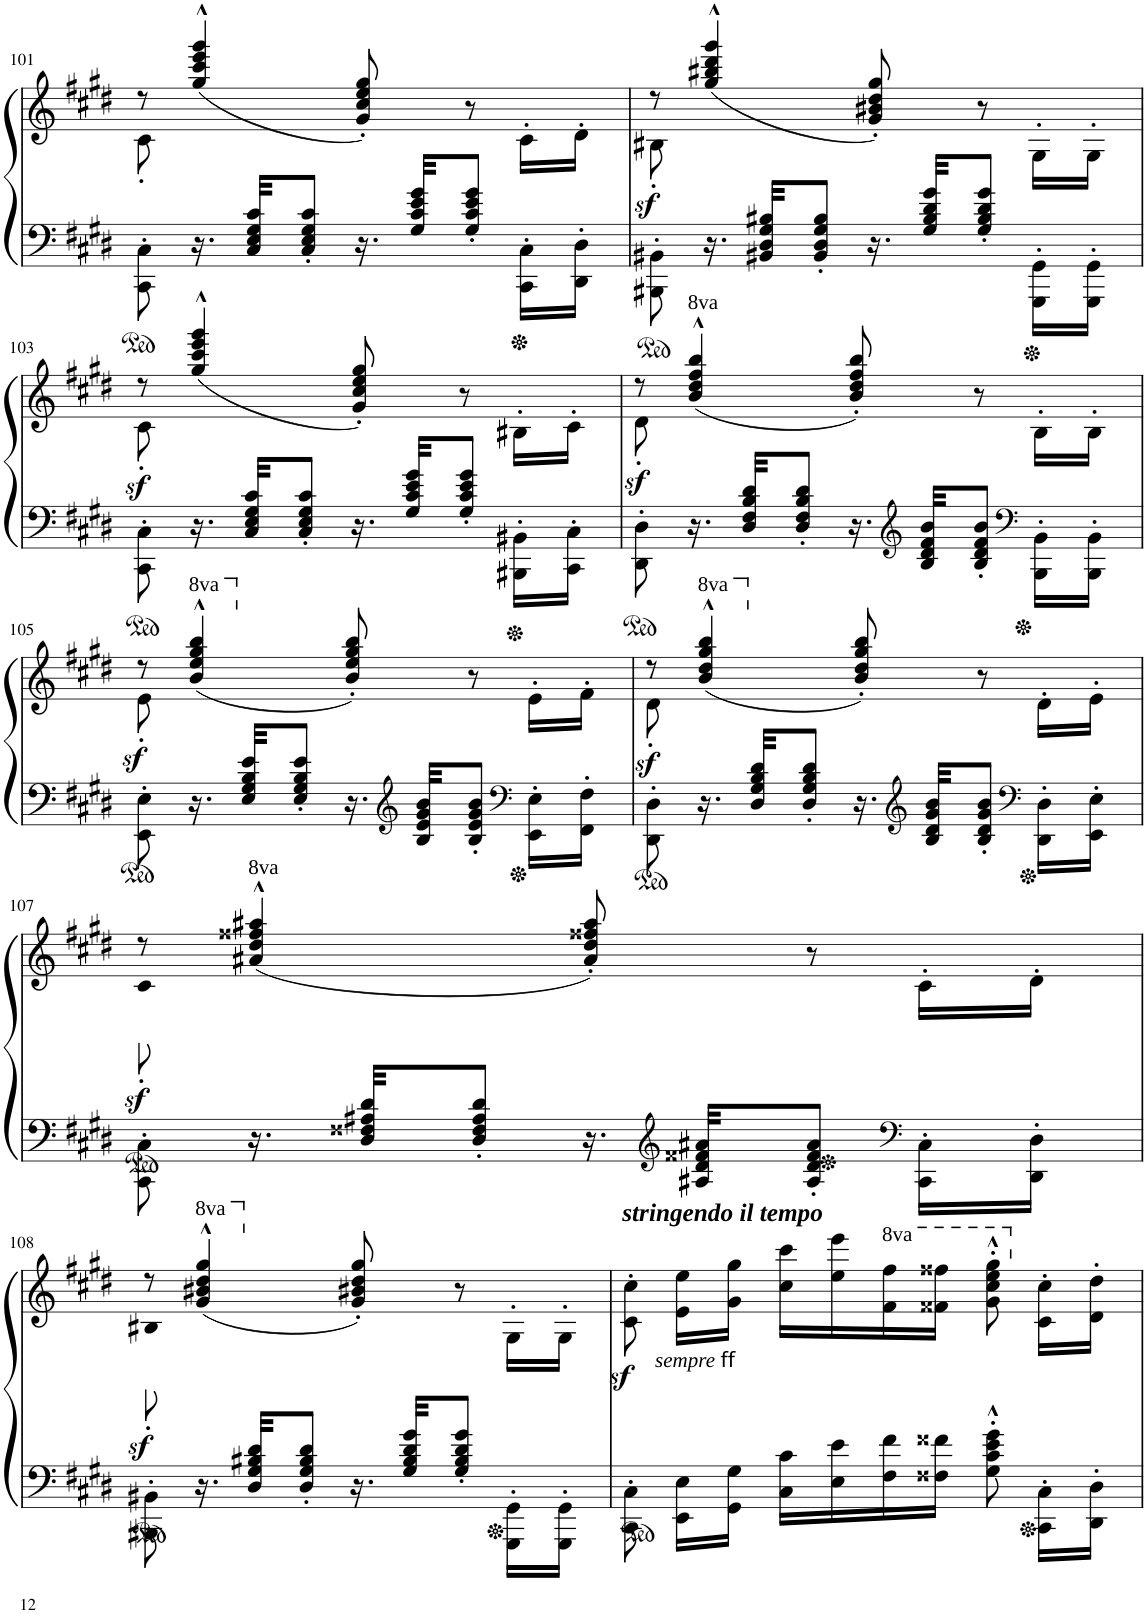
**kern	**kern	**dynam
*part1	*part1	*part1
*staff2	*staff1	*staff1/2
*I"Piano	*	*
*I'Pno	*	*
!!LO:PB:g=z
*clefF4	*clefG2	*
*k[f#c#g#d#]	*k[f#c#g#d#]	*
*M3/4	*M3/4	*
=101	=101	=101
*	*^	*
8CC#\' 8C#\'	8r	8c#'\	.
16.r	(4gg#/^^ 4ccc#/^^ 4eee/^^ 4ggg#/^^	2ryy	.
32C#/ 32E/ 32G#/ 32c#/KKL	.	.	.
8C#/' 8E/' 8G#/' 8c#/'J	.	.	.
16.r	8g#/' 8cc#/' 8ee/' 8gg#/')	.	.
32G#/ 32c#/ 32e/ 32g#/KKL	.	.	.
8G#/' 8c#/' 8e/' 8g#/'J	8r	.	.
16CC#\' 16C#\'LL	16c#'\LL	8ryy	.
16DD#\' 16D#\'JJ	16d#'\JJ	.	.
=102	=102	=102	=102
!	!	!	!LO:DY:b
8BBB#X\' 8BB#X\'	8r	8B#X'\	sf
16.r	(4gg#/^^ 4bb#X/^^ 4ddd#/^^ 4ggg#/^^	2ryy	.
32BB#X/ 32D#/ 32G#/ 32B#X/KKL	.	.	.
8BB#/' 8D#/' 8G#/' 8B#/'J	.	.	.
16.r	8g#/' 8b#X/' 8dd#/' 8gg#/')	.	.
32G#/ 32B#/ 32d#/ 32g#/KKL	.	.	.
8G#/' 8B#/' 8d#/' 8g#/'J	8r	.	.
16GGG#\' 16GG#\'LL	16G#'\LL	8ryy	.
16GGG#\' 16GG#\'JJ	16G#'\JJ	.	.
!!LO:LB:g=z	!!
=103	=103	=103	=103
!	!	!	!LO:DY:b
8CC#\' 8C#\'	8r	8c#'\	sf
16.r	(4gg#/^^ 4ccc#/^^ 4eee/^^ 4ggg#/^^	2ryy	.
32C#/ 32E/ 32G#/ 32c#/KKL	.	.	.
8C#/' 8E/' 8G#/' 8c#/'J	.	.	.
16.r	8g#/' 8cc#/' 8ee/' 8gg#/')	.	.
32G#/ 32c#/ 32e/ 32g#/KKL	.	.	.
8G#/' 8c#/' 8e/' 8g#/'J	8r	.	.
16BBB#X\' 16BB#X\'LL	16B#X'\LL	8ryy	.
16CC#\' 16C#\'JJ	16c#'\JJ	.	.
=104	=104	=104	=104
!	!	!	!LO:DY:b
8DD#\' 8D#\'	8r	8d#'\	sf
*	*8va	*	*
16.r	(4bb/^^ 4ddd#/^^ 4fff#/^^ 4bbb/^^	2ryy	.
32D#/ 32F#/ 32B/ 32d#/KKL	.	.	.
8D#/' 8F#/' 8B/' 8d#/'J	.	.	.
*	*X8va	*	*
16.r	8b/' 8dd#/' 8ff#/' 8bb/')	.	.
*clefG2	*	*	*
32B/ 32d#/ 32f#/ 32b/KKL	.	.	.
8B/' 8d#/' 8f#/' 8b/'J	8r	.	.
*clefF4	*	*	*
16BBB\' 16BB\'LL	16B'\LL	8ryy	.
16BBB\' 16BB\'JJ	16B'\JJ	.	.
!!LO:LB:g=z	!!
=105	=105	=105	=105
!	!	!	!LO:DY:b
8EE\' 8E\'	8r	8e'\	sf
*	*8va	*	*
16.r	(4bb/^^ 4eee/^^ 4ggg#/^^ 4bbb/^^	2ryy	.
32E/ 32G#/ 32B/ 32e/KKL	.	.	.
8E/' 8G#/' 8B/' 8e/'J	.	.	.
*	*X8va	*	*
16.r	8b/' 8ee/' 8gg#/' 8bb/')	.	.
*clefG2	*	*	*
32B/ 32e/ 32g#/ 32b/KKL	.	.	.
8B/' 8e/' 8g#/' 8b/'J	8r	.	.
*clefF4	*	*	*
16EE\' 16E\'LL	16e'\LL	8ryy	.
16FF#\' 16F#\'JJ	16f#'\JJ	.	.
=106	=106	=106	=106
!	!	!	!LO:DY:b
8DD#\' 8D#\'	8r	8d#'\	sf
*	*8va	*	*
16.r	(4bb/^^ 4ddd#/^^ 4ggg#/^^ 4bbb/^^	2ryy	.
32D#/ 32G#/ 32B/ 32d#/KKL	.	.	.
8D#/' 8G#/' 8B/' 8d#/'J	.	.	.
*	*X8va	*	*
16.r	8b/' 8dd#/' 8gg#/' 8bb/')	.	.
*clefG2	*	*	*
32B/ 32d#/ 32g#/ 32b/KKL	.	.	.
8B/' 8d#/' 8g#/' 8b/'J	8r	.	.
*clefF4	*	*	*
16DD#\' 16D#\'LL	16d#'\LL	8ryy	.
16EE\' 16E\'JJ	16e'\JJ	.	.
!!LO:LB:g=z	!!
=107	=107	=107	=107
!	!	!	!LO:DY:b
8CC#\' 8C#\'	8r	8c#'\	sf
*	*8va	*	*
16.r	(4aa#X/^^ 4ddd#/^^ 4fff##X/^^ 4aaa#X/^^	2ryy	.
32D#/ 32F##X/ 32A#X/ 32d#/KKL	.	.	.
8D#/' 8F##/' 8A#/' 8d#/'J	.	.	.
*	*X8va	*	*
16.r	8a#/' 8dd#/' 8ff##X/' 8aa#/')	.	.
*clefG2	*	*	*
32A#X/ 32d#/ 32f##X/ 32a#X/KKL	.	.	.
8A#/' 8d#/' 8f##/' 8a#/'J	8r	.	.
*clefF4	*	*	*
16CC#\' 16C#\'LL	16c#'\LL	8ryy	.
16DD#\' 16D#\'JJ	16d#'\JJ	.	.
!!LO:LB:g=z	!!
=108	=108	=108	=108
!	!	!	!LO:DY:b
8BBB#X\' 8BB#X\'	8r	8B#X'\	sf
*	*8va	*	*
16.r	(4gg#/^^ 4bb#X/^^ 4ddd#/^^ 4ggg#/^^	2ryy	.
32D#/ 32G#/ 32B#X/ 32d#/KKL	.	.	.
8D#/' 8G#/' 8B#/' 8d#/'J	.	.	.
*	*X8va	*	*
16.r	8g#/' 8b#X/' 8dd#/' 8gg#/')	.	.
32G#/ 32B#/ 32d#/ 32g#/KKL	.	.	.
8G#/' 8B#/' 8d#/' 8g#/'J	8r	.	.
16GGG#\' 16GG#\'LL	16G#'\LL	8ryy	.
16GGG#\' 16GG#\'JJ	16G#'\JJ	.	.
*	*v	*v	*
=109	=109	=109
!	!LO:TX:a:Bi:t=stringendo il tempo	!
8CC#\' 8C#\'	8c#\z<' 8cc#\z<'	.
!	!	!LO:DY:b
16EE\ 16E\LL	16e\ 16ee\LL	other-dynamics
16GG#\ 16G#\JJ	16g#\ 16gg#\JJ	.
16C#\ 16c#\LL	16cc#\ 16ccc#\LL	.
16E\ 16e\	16ee\ 16eee\	.
*	*8va	*
16F#\ 16f#\	16ff#\ 16fff#\	.
16F##X\ 16f##X\JJ	16ff##X\ 16fff##X\JJ	.
8G#\'^^ 8c#\'^^ 8e\'^^ 8g#\'^^	8gg#\'^^ 8ccc#\'^^ 8eee\'^^ 8ggg#\'^^	.
*	*X8va	*
16CC#\' 16C#\'LL	16c#\' 16cc#\'LL	.
16DD#\' 16D#\'JJ	16d#\' 16dd#\'JJ	.
=	=	=
*-	*-	*-
